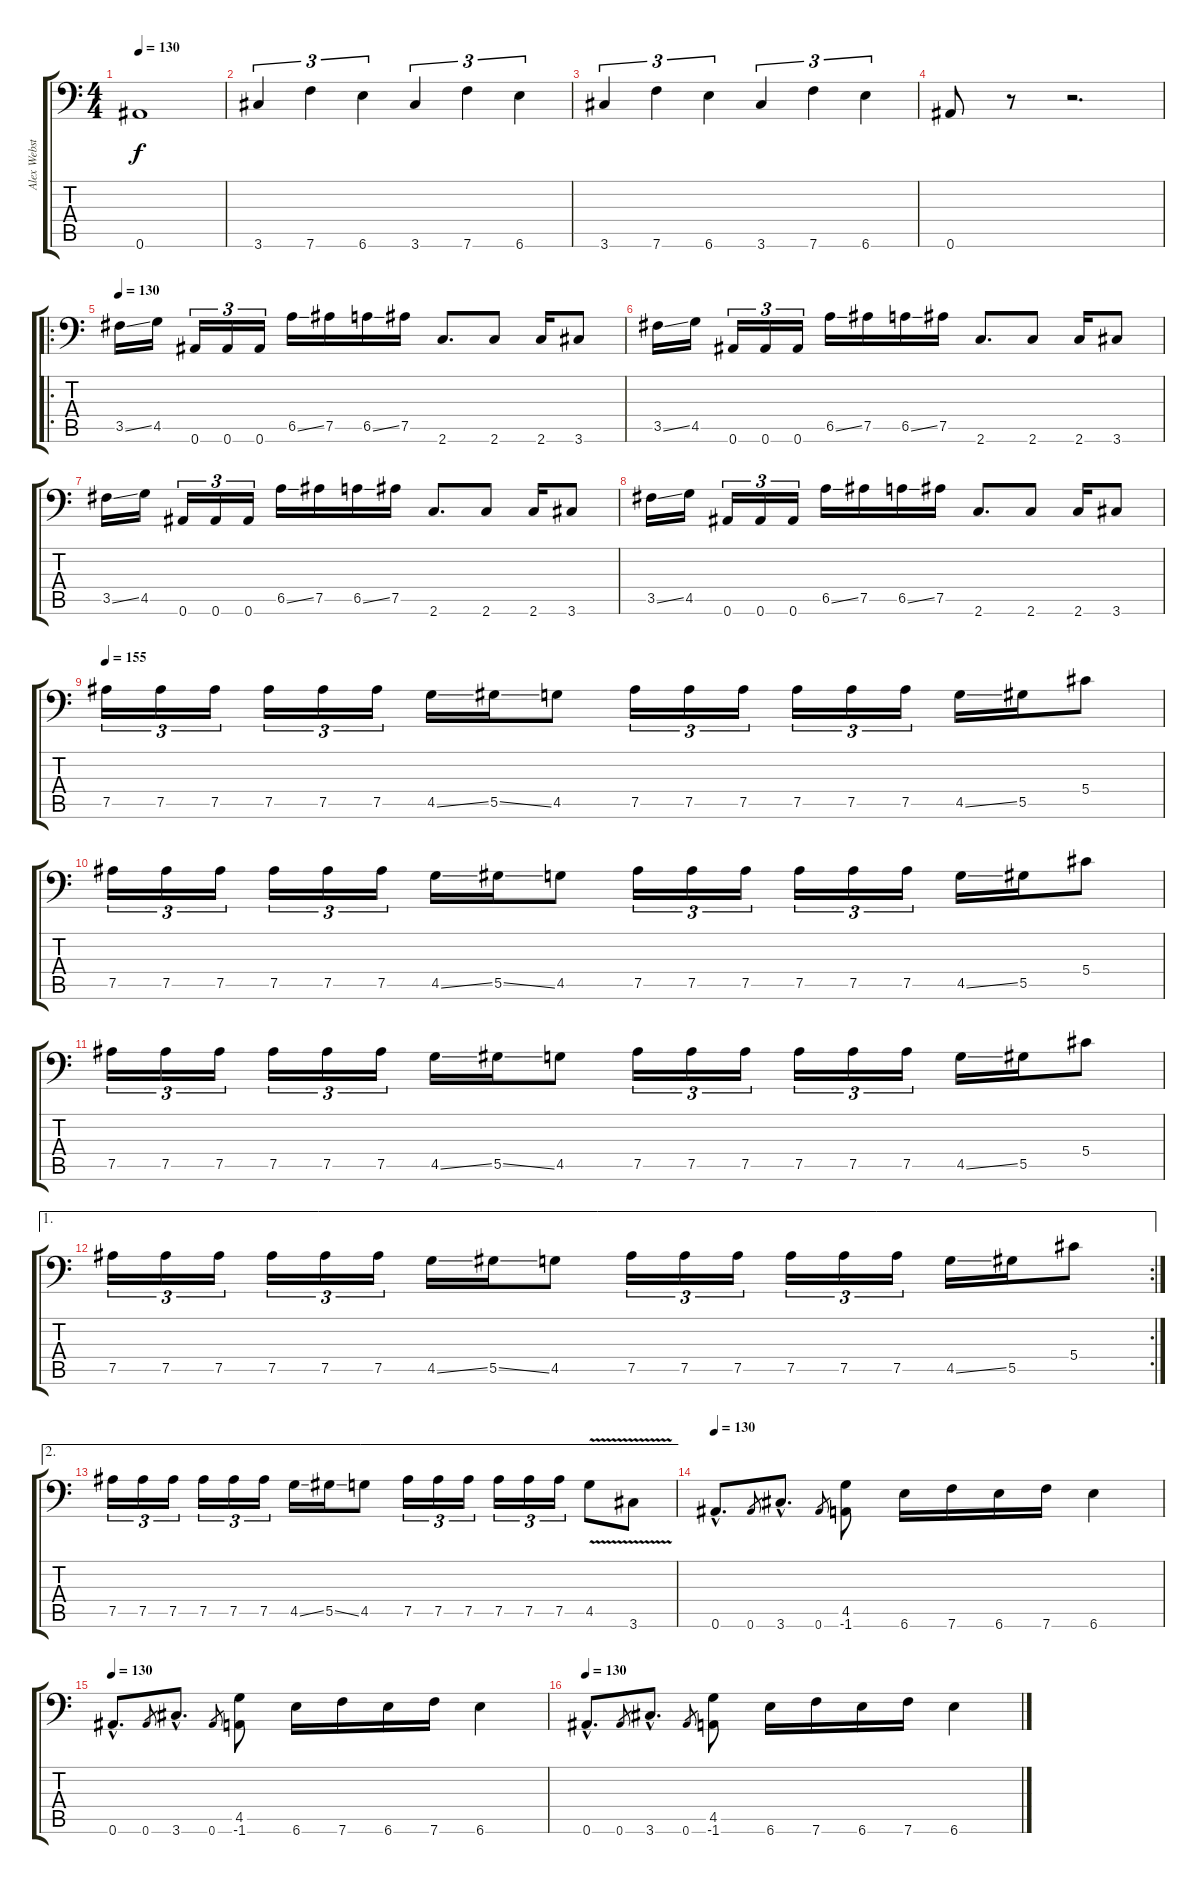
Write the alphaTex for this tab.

\track ("Alex Webster" "Alex Webst") {instrument electricbassfinger}
\staff {score tabs}
\tuning (Bb3 F3 Db3 Ab2 Eb2 Bb1) {hide}
\ts (4 4)
\tempo 130
\clef f4
\ks c
0.6.1{dy f} |
3.6.4{tu (3 2)} 7.6.4{tu (3 2)} 6.6.4{tu (3 2)} 3.6.4{tu (3 2)} 7.6.4{tu (3 2)} 6.6.4{tu (3 2)} |
3.6.4{tu (3 2)} 7.6.4{tu (3 2)} 6.6.4{tu (3 2)} 3.6.4{tu (3 2)} 7.6.4{tu (3 2)} 6.6.4{tu (3 2)} |
0.6.8 r.8 r.2{d} |
\ro
\tempo 130
3.5{ss}.16 4.5.16 0.6.16{tu (3 2)} 0.6.16{tu (3 2)} 0.6.16{tu (3 2)} 6.5{ss}.16 7.5.16 6.5{ss}.16 7.5.16 2.6.8{d} 2.6.8 2.6.16 3.6.8 |
3.5{ss}.16 4.5.16 0.6.16{tu (3 2)} 0.6.16{tu (3 2)} 0.6.16{tu (3 2)} 6.5{ss}.16 7.5.16 6.5{ss}.16 7.5.16 2.6.8{d} 2.6.8 2.6.16 3.6.8 |
3.5{ss}.16 4.5.16 0.6.16{tu (3 2)} 0.6.16{tu (3 2)} 0.6.16{tu (3 2)} 6.5{ss}.16 7.5.16 6.5{ss}.16 7.5.16 2.6.8{d} 2.6.8 2.6.16 3.6.8 |
3.5{ss}.16 4.5.16 0.6.16{tu (3 2)} 0.6.16{tu (3 2)} 0.6.16{tu (3 2)} 6.5{ss}.16 7.5.16 6.5{ss}.16 7.5.16 2.6.8{d} 2.6.8 2.6.16 3.6.8 |
\tempo 155
7.5.16{tu (3 2)} 7.5.16{tu (3 2)} 7.5.16{tu (3 2)} 7.5.16{tu (3 2)} 7.5.16{tu (3 2)} 7.5.16{tu (3 2)} 4.5{ss}.16 5.5{ss}.16 4.5.8 7.5.16{tu (3 2)} 7.5.16{tu (3 2)} 7.5.16{tu (3 2)} 7.5.16{tu (3 2)} 7.5.16{tu (3 2)} 7.5.16{tu (3 2)} 4.5{ss}.16 5.5.16 5.4.8 |
7.5.16{tu (3 2)} 7.5.16{tu (3 2)} 7.5.16{tu (3 2)} 7.5.16{tu (3 2)} 7.5.16{tu (3 2)} 7.5.16{tu (3 2)} 4.5{ss}.16 5.5{ss}.16 4.5.8 7.5.16{tu (3 2)} 7.5.16{tu (3 2)} 7.5.16{tu (3 2)} 7.5.16{tu (3 2)} 7.5.16{tu (3 2)} 7.5.16{tu (3 2)} 4.5{ss}.16 5.5.16 5.4.8 |
7.5.16{tu (3 2)} 7.5.16{tu (3 2)} 7.5.16{tu (3 2)} 7.5.16{tu (3 2)} 7.5.16{tu (3 2)} 7.5.16{tu (3 2)} 4.5{ss}.16 5.5{ss}.16 4.5.8 7.5.16{tu (3 2)} 7.5.16{tu (3 2)} 7.5.16{tu (3 2)} 7.5.16{tu (3 2)} 7.5.16{tu (3 2)} 7.5.16{tu (3 2)} 4.5{ss}.16 5.5.16 5.4.8 |
\ae 1
\rc 2
7.5.16{tu (3 2)} 7.5.16{tu (3 2)} 7.5.16{tu (3 2)} 7.5.16{tu (3 2)} 7.5.16{tu (3 2)} 7.5.16{tu (3 2)} 4.5{ss}.16 5.5{ss}.16 4.5.8 7.5.16{tu (3 2)} 7.5.16{tu (3 2)} 7.5.16{tu (3 2)} 7.5.16{tu (3 2)} 7.5.16{tu (3 2)} 7.5.16{tu (3 2)} 4.5{ss}.16 5.5.16 5.4.8 |
\ae 2
7.5.16{tu (3 2)} 7.5.16{tu (3 2)} 7.5.16{tu (3 2)} 7.5.16{tu (3 2)} 7.5.16{tu (3 2)} 7.5.16{tu (3 2)} 4.5{ss}.16 5.5{ss}.16 4.5.8 7.5.16{tu (3 2)} 7.5.16{tu (3 2)} 7.5.16{tu (3 2)} 7.5.16{tu (3 2)} 7.5.16{tu (3 2)} 7.5.16{tu (3 2)} 4.5{v}.8 3.6{v}.8 |
\tempo 130
0.6{hac}.8{d} 0.6.8{gr} 3.6{hac}.8{d} 0.6.8{gr} (4.5 -1.6).8 6.6.16 7.6.16 6.6.16 7.6.16 6.6.4 |
\tempo 130
0.6{hac}.8{d} 0.6.8{gr} 3.6{hac}.8{d} 0.6.8{gr} (4.5 -1.6).8 6.6.16 7.6.16 6.6.16 7.6.16 6.6.4 |
\tempo 130
0.6{hac}.8{d} 0.6.8{gr} 3.6{hac}.8{d} 0.6.8{gr} (4.5 -1.6).8 6.6.16 7.6.16 6.6.16 7.6.16 6.6.4
